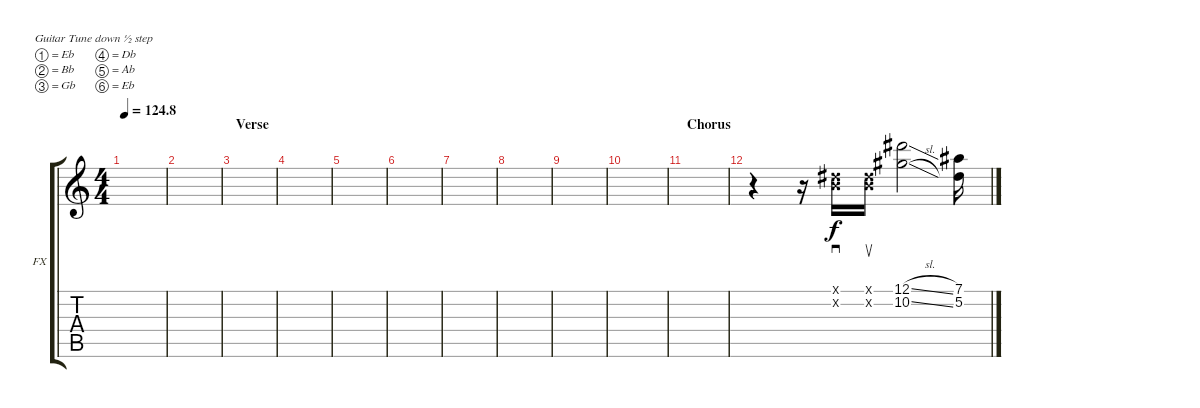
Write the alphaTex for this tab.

\defaultSystemsLayout 4
\bracketExtendMode groupsimilarinstruments
\firstSystemTrackNameOrientation horizontal
\otherSystemsTrackNameOrientation horizontal
\track ("Effects" "FX") {instrument overdrivenguitar}
\staff {score tabs}
\tuning (Eb4 Bb3 Gb3 Db3 Ab2 Eb2)
\ts (4 4)
\tempo
124.8
\accidentals auto
\clef g2
\ottava regular
\simile none
\ks c
|
|
\section ("" "Verse")
|
|
|
|
|
|
|
|
\section ("" "Chorus")
|
r.4 r.16 (1.2{x} 0.1{x}).16{sd} (1.2{x} 0.1{x}).16{su} (12.1{sl} 10.2{sl}).2 (7.1 5.2).16
